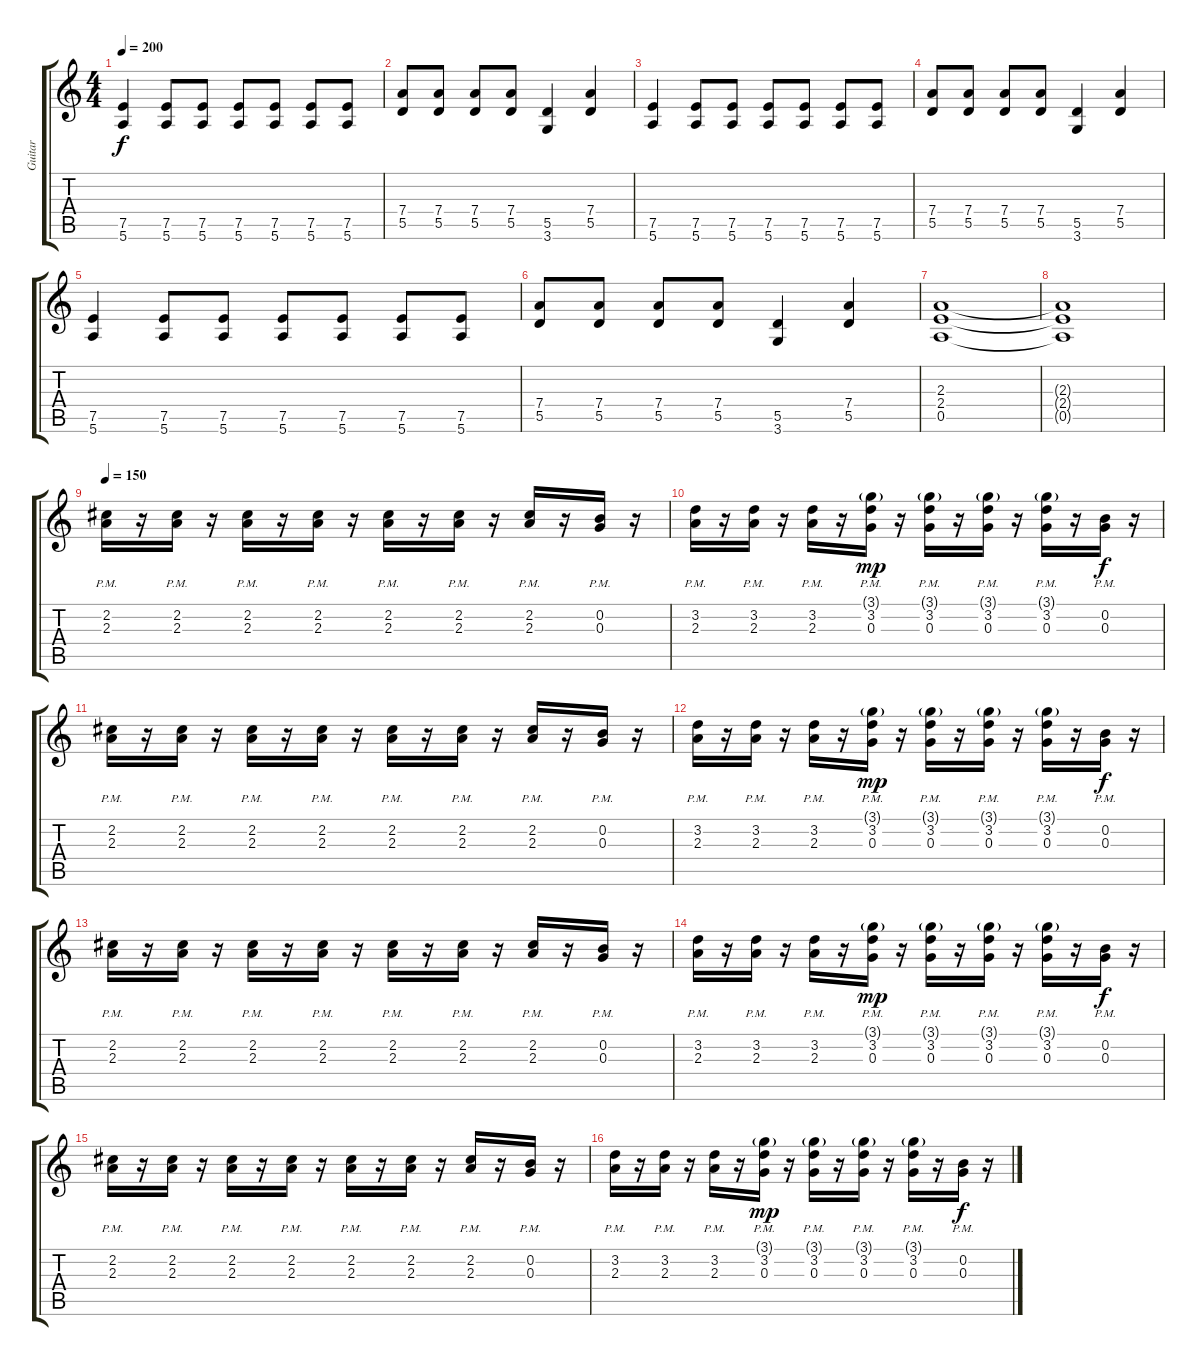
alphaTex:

\track ("Guitar" "Guitar") {instrument distortionguitar}
\staff {score tabs}
\tuning (E4 B3 G3 D3 A2 E2) {hide}
\ts (4 4)
\tempo 200
\clef g2
\ks c
(7.5 5.6).4{dy f} (7.5 5.6).8 (7.5 5.6).8 (7.5 5.6).8 (7.5 5.6).8 (7.5 5.6).8 (7.5 5.6).8 |
(7.4 5.5).8 (7.4 5.5).8 (7.4 5.5).8 (7.4 5.5).8 (5.5 3.6).4 (7.4 5.5).4 |
(7.5 5.6).4 (7.5 5.6).8 (7.5 5.6).8 (7.5 5.6).8 (7.5 5.6).8 (7.5 5.6).8 (7.5 5.6).8 |
(7.4 5.5).8 (7.4 5.5).8 (7.4 5.5).8 (7.4 5.5).8 (5.5 3.6).4 (7.4 5.5).4 |
(7.5 5.6).4 (7.5 5.6).8 (7.5 5.6).8 (7.5 5.6).8 (7.5 5.6).8 (7.5 5.6).8 (7.5 5.6).8 |
(7.4 5.5).8 (7.4 5.5).8 (7.4 5.5).8 (7.4 5.5).8 (5.5 3.6).4 (7.4 5.5).4 |
(2.3 2.4 0.5).1 |
(2.3{t} 2.4{t} 0.5{t}).1 |
\tempo 150
(2.2{pm} 2.3{pm}).16 r.16 (2.2{pm} 2.3{pm}).16 r.16 (2.2{pm} 2.3{pm}).16 r.16 (2.2{pm} 2.3{pm}).16 r.16 (2.2{pm} 2.3{pm}).16 r.16 (2.2{pm} 2.3{pm}).16 r.16 (2.2{pm} 2.3{pm}).16 r.16 (0.2{pm} 0.3{pm}).16 r.16 |
(3.2{pm} 2.3{pm}).16 r.16 (3.2{pm} 2.3{pm}).16 r.16 (3.2{pm} 2.3{pm}).16 r.16 (3.1{g pm} 3.2{pm} 0.3{pm}).16{dy mp} r.16 (3.1{g pm} 3.2{pm} 0.3{pm}).16 r.16 (3.1{g pm} 3.2{pm} 0.3{pm}).16 r.16 (3.1{g pm} 3.2{pm} 0.3{pm}).16 r.16 (0.2{pm} 0.3{pm}).16{dy f} r.16 |
(2.2{pm} 2.3{pm}).16 r.16 (2.2{pm} 2.3{pm}).16 r.16 (2.2{pm} 2.3{pm}).16 r.16 (2.2{pm} 2.3{pm}).16 r.16 (2.2{pm} 2.3{pm}).16 r.16 (2.2{pm} 2.3{pm}).16 r.16 (2.2{pm} 2.3{pm}).16 r.16 (0.2{pm} 0.3{pm}).16 r.16 |
(3.2{pm} 2.3{pm}).16 r.16 (3.2{pm} 2.3{pm}).16 r.16 (3.2{pm} 2.3{pm}).16 r.16 (3.1{g pm} 3.2{pm} 0.3{pm}).16{dy mp} r.16 (3.1{g pm} 3.2{pm} 0.3{pm}).16 r.16 (3.1{g pm} 3.2{pm} 0.3{pm}).16 r.16 (3.1{g pm} 3.2{pm} 0.3{pm}).16 r.16 (0.2{pm} 0.3{pm}).16{dy f} r.16 |
(2.2{pm} 2.3{pm}).16 r.16 (2.2{pm} 2.3{pm}).16 r.16 (2.2{pm} 2.3{pm}).16 r.16 (2.2{pm} 2.3{pm}).16 r.16 (2.2{pm} 2.3{pm}).16 r.16 (2.2{pm} 2.3{pm}).16 r.16 (2.2{pm} 2.3{pm}).16 r.16 (0.2{pm} 0.3{pm}).16 r.16 |
(3.2{pm} 2.3{pm}).16 r.16 (3.2{pm} 2.3{pm}).16 r.16 (3.2{pm} 2.3{pm}).16 r.16 (3.1{g pm} 3.2{pm} 0.3{pm}).16{dy mp} r.16 (3.1{g pm} 3.2{pm} 0.3{pm}).16 r.16 (3.1{g pm} 3.2{pm} 0.3{pm}).16 r.16 (3.1{g pm} 3.2{pm} 0.3{pm}).16 r.16 (0.2{pm} 0.3{pm}).16{dy f} r.16 |
(2.2{pm} 2.3{pm}).16 r.16 (2.2{pm} 2.3{pm}).16 r.16 (2.2{pm} 2.3{pm}).16 r.16 (2.2{pm} 2.3{pm}).16 r.16 (2.2{pm} 2.3{pm}).16 r.16 (2.2{pm} 2.3{pm}).16 r.16 (2.2{pm} 2.3{pm}).16 r.16 (0.2{pm} 0.3{pm}).16 r.16 |
(3.2{pm} 2.3{pm}).16 r.16 (3.2{pm} 2.3{pm}).16 r.16 (3.2{pm} 2.3{pm}).16 r.16 (3.1{g pm} 3.2{pm} 0.3{pm}).16{dy mp} r.16 (3.1{g pm} 3.2{pm} 0.3{pm}).16 r.16 (3.1{g pm} 3.2{pm} 0.3{pm}).16 r.16 (3.1{g pm} 3.2{pm} 0.3{pm}).16 r.16 (0.2{pm} 0.3{pm}).16{dy f} r.16
